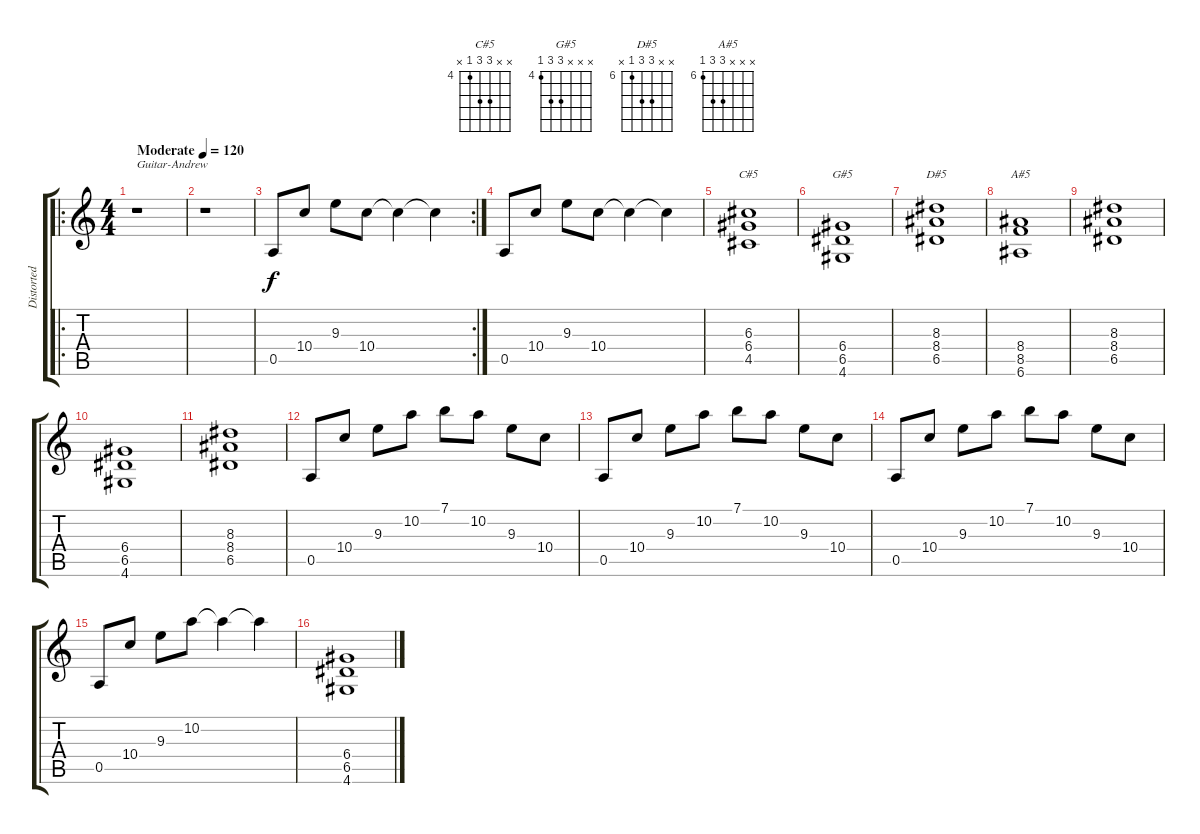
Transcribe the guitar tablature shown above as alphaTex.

\track ("Distorted Guitar" "Distorted ") {instrument distortionguitar}
\staff {score tabs}
\tuning (E4 B3 G3 D3 A2 E2) {hide}
\chord ("C#5" x x 6 6 4 x) {firstfret 4}
\chord ("G#5" x x x 6 6 4) {firstfret 4}
\chord ("D#5" x x 8 8 6 x) {firstfret 6}
\chord ("A#5" x x x 8 8 6) {firstfret 6}
\ro
\ts (4 4)
\tempo (120 "Moderate")
\clef g2
\ks c
r.1{txt "Guitar-Andrew" dy f instrument distortionguitar} |
r.1 |
\rc 2
0.5.8 10.4.8 9.3.8 10.4.8 10.4{t}.4 10.4{t}.4 |
0.5.8 10.4.8 9.3.8 10.4.8 10.4{t}.4 10.4{t}.4 |
(6.3 6.4 4.5).1{ch "C#5"} |
(6.4 6.5 4.6).1{ch "G#5"} |
(8.3 8.4 6.5).1{ch "D#5"} |
(8.4 8.5 6.6).1{ch "A#5"} |
(8.3 8.4 6.5).1 |
(6.4 6.5 4.6).1 |
(8.3 8.4 6.5).1 |
0.5.8 10.4.8 9.3.8 10.2.8 7.1.8 10.2.8 9.3.8 10.4.8 |
0.5.8 10.4.8 9.3.8 10.2.8 7.1.8 10.2.8 9.3.8 10.4.8 |
0.5.8 10.4.8 9.3.8 10.2.8 7.1.8 10.2.8 9.3.8 10.4.8 |
0.5.8 10.4.8 9.3.8 10.2.8 10.2{t}.4 10.2{t}.4 |
(6.4 6.5 4.6).1
